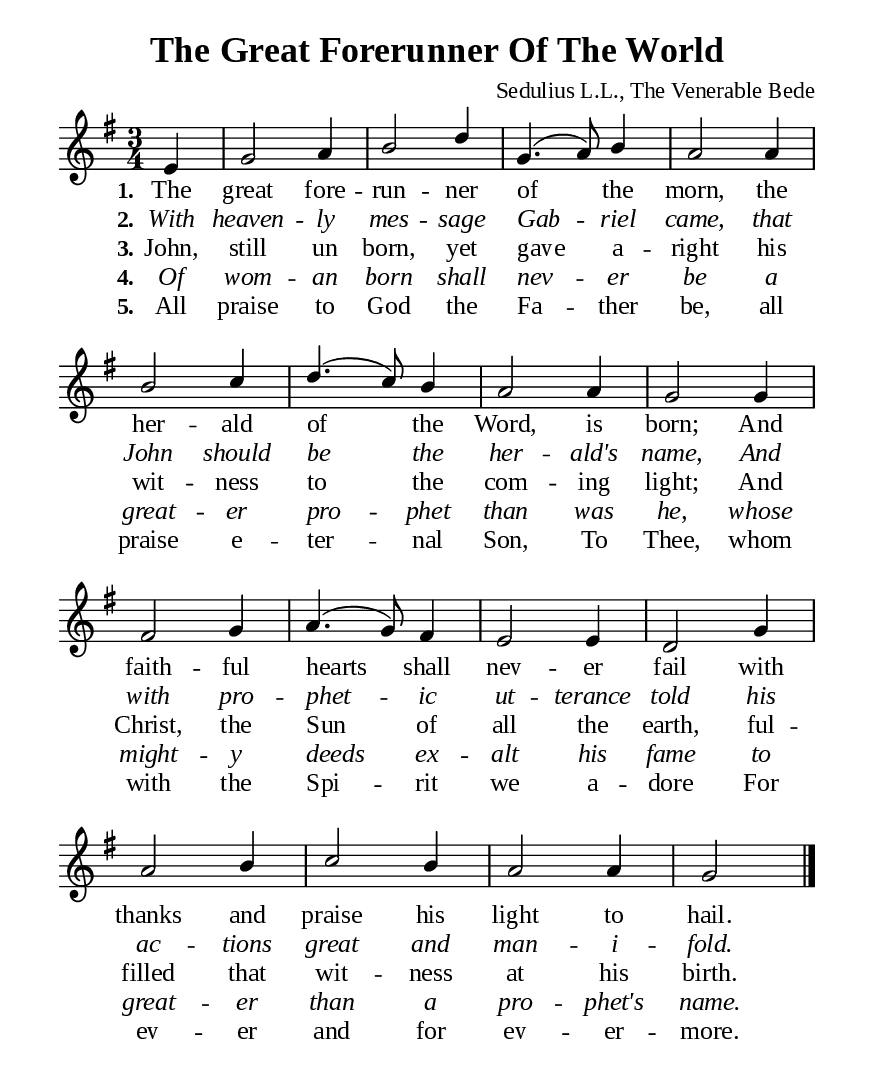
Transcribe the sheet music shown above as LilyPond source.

\version "2.18.2"

\header {
  title = "The Great Forerunner Of The World"
  composer = "Sedulius L.L., The Venerable Bede"
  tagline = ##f
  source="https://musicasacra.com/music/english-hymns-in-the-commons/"
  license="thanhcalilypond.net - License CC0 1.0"
}

global= {
  \key g \major
  \time 3/4
  \override Score.BarNumber.break-visibility = ##(#f #f #f)
  \override Lyrics.LyricSpace.minimum-distance = #3.0
}

\paper {
  #(set-paper-size "a5")
  top-margin = 10\mm
  bottom-margin = 5\mm
  left-margin = 10\mm
  right-margin = 10\mm
  indent = #0
  #(define fonts
	 (make-pango-font-tree "Liberation Serif"
	 		       "Liberation Serif"
			       "Liberation Serif"
			       (/ 20 20)))
  system-system-spacing = #'((basic-distance . 3) (padding . 3))
}

printItalic = \with {
  \override LyricText.font-shape = #'italic
}

% Verse music
musicVerseSoprano = \relative c' {
                    \partial 4 e4 |
  %{	01	%} g2 a4 |
  %{	02	%} b2 d4 |
  %{	03	%} g,4. (a8) b4 |
  %{	04	%} a2 a4 |
  %{	05	%} b2 c4 |
  %{	06	%} d4. (c8) b4 |
  %{	07	%} a2 a4 |
  %{	08	%} g2 g4 |
  %{	09	%} fis2 g4 |
  %{	10	%} a4. (g8) fis4 |
  %{	11	%} e2 e4 |
  %{	12	%} d2 g4 |
  %{	13	%} a2 b4 |
  %{	14	%} c2 b4 |
  %{	15	%} a2 a4 |
  %{	16	%} g2 \bar "|."
}

% Verse lyrics
verseOne = \lyricmode {
  \set stanza = #"1."
  The great fore -- run -- ner of the morn, the her -- ald of the Word, is born;
  And faith -- ful hearts shall nev -- er fail with thanks and praise his light to hail.
}

verseTwo = \lyricmode {
  \set stanza = #"2."
  With heaven -- ly mes -- sage Gab -- riel came,
  that John should be the her -- ald's name,
  And with pro -- phet -- ic ut -- terance told his ac -- tions great and man -- i -- fold.
}

verseThree = \lyricmode {
  \set stanza = #"3."
  John, still un born, yet gave a -- right his wit -- ness to the com -- ing light;
  And Christ, the Sun of all the earth, ful -- filled that wit -- ness at his birth.
}

verseFour = \lyricmode {
  \set stanza = #"4."
  Of wom -- an born shall nev -- er be a great -- er pro -- phet than was he,
  whose might -- y deeds ex -- alt his fame to great -- er than a pro -- phet's name.
}

verseFive = \lyricmode {
  \set stanza = #"5."
  All praise to God the Fa -- ther be, all praise e -- ter -- nal Son,
  To Thee, whom with the Spi -- rit we a -- dore
  For ev -- er and for ev -- er -- more.
}

% Layout
\score {
    \new ChoirStaff <<
      \new Staff <<
        \clef "treble"
        \new Voice = "sopranos" { \global \stemUp \slurUp \musicVerseSoprano }
      >>
      \new Lyrics \lyricsto sopranos \verseOne
      \new Lyrics \printItalic \lyricsto sopranos \verseTwo
      \new Lyrics \lyricsto sopranos \verseThree
      \new Lyrics \printItalic \lyricsto sopranos \verseFour
      \new Lyrics \lyricsto sopranos \verseFive
    >>
}
